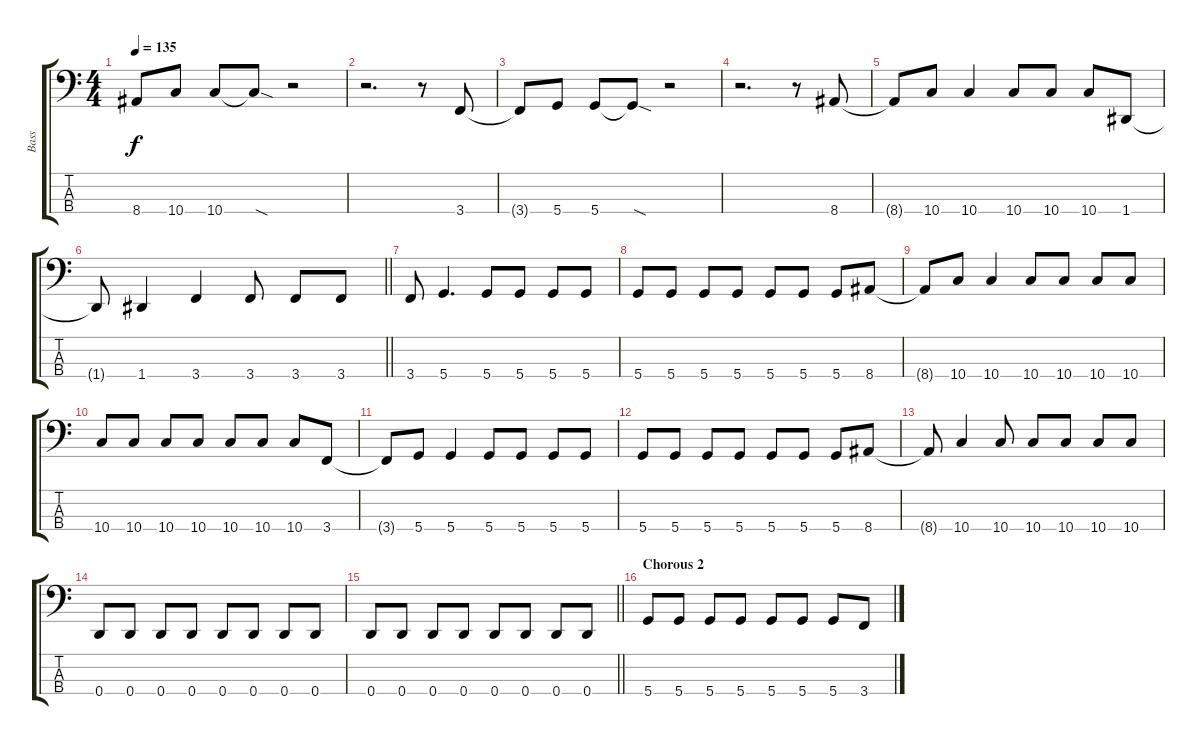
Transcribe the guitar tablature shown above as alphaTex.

\track ("Bass" "Bass") {instrument electricbassfinger}
\staff {score tabs}
\tuning (G2 D2 A1 D1) {hide}
\ts (4 4)
\tempo 135
\clef f4
\ks c
8.4{t}.8{dy f} 10.4.8 10.4.8 10.4{sod t}.8 r.2 |
r.2{d} r.8 3.4.8 |
3.4{t}.8 5.4.8 5.4.8 5.4{sod t}.8 r.2 |
r.2{d} r.8 8.4.8 |
8.4{t}.8 10.4.8 10.4.4 10.4.8 10.4.8 10.4.8 1.4.8 |
\barLineRight lightlight
1.4{t}.8 1.4.4 3.4.4 3.4.8 3.4.8 3.4.8 |
\section ("" "")
3.4.8 5.4.4{d} 5.4.8 5.4.8 5.4.8 5.4.8 |
5.4.8 5.4.8 5.4.8 5.4.8 5.4.8 5.4.8 5.4.8 8.4.8 |
8.4{t}.8 10.4.8 10.4.4 10.4.8 10.4.8 10.4.8 10.4.8 |
10.4.8 10.4.8 10.4.8 10.4.8 10.4.8 10.4.8 10.4.8 3.4.8 |
3.4{t}.8 5.4.8 5.4.4 5.4.8 5.4.8 5.4.8 5.4.8 |
5.4.8 5.4.8 5.4.8 5.4.8 5.4.8 5.4.8 5.4.8 8.4.8 |
8.4{t}.8 10.4.4 10.4.8 10.4.8 10.4.8 10.4.8 10.4.8 |
0.4.8 0.4.8 0.4.8 0.4.8 0.4.8 0.4.8 0.4.8 0.4.8 |
\barLineRight lightlight
0.4.8 0.4.8 0.4.8 0.4.8 0.4.8 0.4.8 0.4.8 0.4.8 |
\section ("" "Chorous 2")
5.4.8 5.4.8 5.4.8 5.4.8 5.4.8 5.4.8 5.4.8 3.4.8
